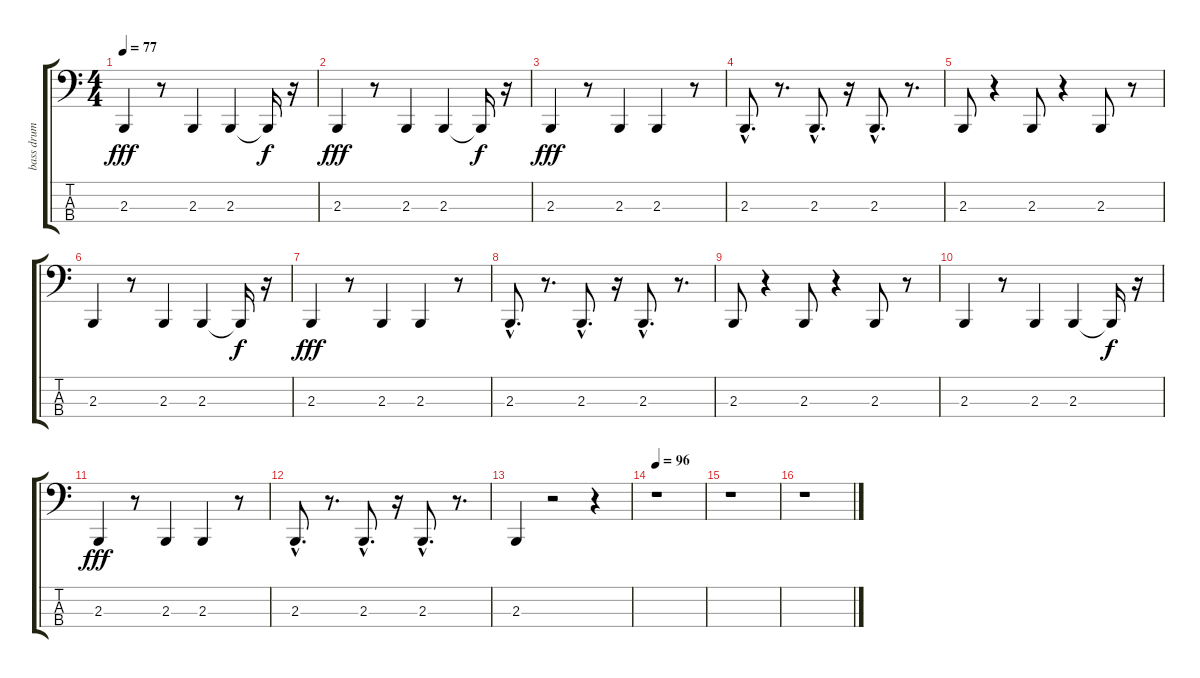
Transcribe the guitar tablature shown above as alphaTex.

\track ("bass drum" "bass drum") {instrument drawbarorgan}
\staff {score tabs}
\tuning (G2 D2 A1 E1) {hide}
\ts (4 4)
\tempo 77
\clef f4
\ks c
2.3.4{dy fff} r.8 2.3.4 2.3.4 2.3{t}.16{dy f} r.16 |
2.3.4{dy fff} r.8 2.3.4 2.3.4 2.3{t}.16{dy f} r.16 |
2.3.4{dy fff} r.8 2.3.4 2.3.4 r.8 |
2.3{hac}.8{d} r.8{d} 2.3{hac}.8{d} r.16 2.3{hac}.8{d} r.8{d} |
2.3.8 r.4 2.3.8 r.4 2.3.8 r.8 |
2.3.4 r.8 2.3.4 2.3.4 2.3{t}.16{dy f} r.16 |
2.3.4{dy fff} r.8 2.3.4 2.3.4 r.8 |
2.3{hac}.8{d} r.8{d} 2.3{hac}.8{d} r.16 2.3{hac}.8{d} r.8{d} |
2.3.8 r.4 2.3.8 r.4 2.3.8 r.8 |
2.3.4 r.8 2.3.4 2.3.4 2.3{t}.16{dy f} r.16 |
2.3.4{dy fff} r.8 2.3.4 2.3.4 r.8 |
2.3{hac}.8{d} r.8{d} 2.3{hac}.8{d} r.16 2.3{hac}.8{d} r.8{d} |
2.3.4 r.2 r.4 |
\tempo 96
r.1 |
r.1 |
r.1
